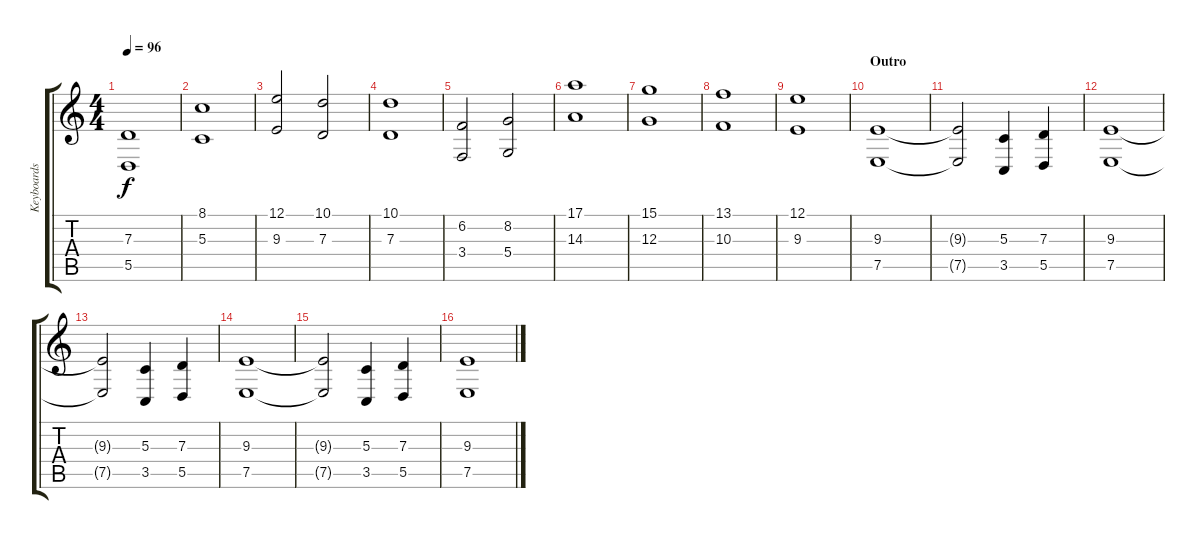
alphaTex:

\track ("Keyboards" "Keyboards") {instrument stringensemble1}
\staff {score tabs}
\tuning (E4 B3 G3 D3 A2 E2) {hide}
\ts (4 4)
\tempo 96
\clef g2
\ks c
(7.3 5.5).1{dy f} |
(8.1 5.3).1 |
(12.1 9.3).2 (10.1 7.3).2 |
(10.1 7.3).1 |
(6.2 3.4).2 (8.2 5.4).2 |
(17.1 14.3).1 |
(15.1 12.3).1 |
(13.1 10.3).1 |
(12.1 9.3).1 |
\section ("" "Outro")
(9.3 7.5).1 |
(9.3{t} 7.5{t}).2 (5.3 3.5).4 (7.3 5.5).4 |
(9.3 7.5).1 |
(9.3{t} 7.5{t}).2 (5.3 3.5).4 (7.3 5.5).4 |
(9.3 7.5).1 |
(9.3{t} 7.5{t}).2 (5.3 3.5).4 (7.3 5.5).4 |
(9.3 7.5).1
